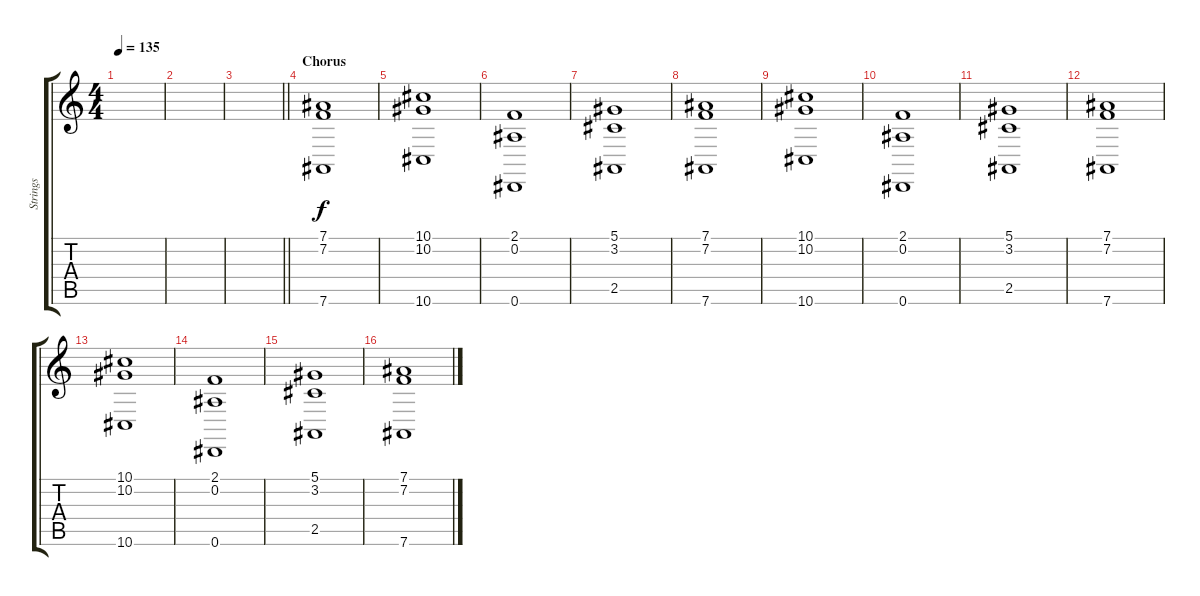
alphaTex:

\track ("Strings" "Strings") {instrument tremolostrings}
\staff {score tabs}
\tuning (Eb4 Bb3 Gb3 Db3 Ab2 Eb2) {hide}
\ts (4 4)
\tempo 135
\clef g2
\ks c
|
|
\barLineRight lightlight
|
\section ("" "Chorus")
(7.1 7.2 7.6).1 |
(10.1 10.2 10.6).1 |
(2.1 0.2 0.6).1 |
(5.1 3.2 2.5).1 |
(7.1 7.2 7.6).1 |
(10.1 10.2 10.6).1 |
(2.1 0.2 0.6).1 |
(5.1 3.2 2.5).1 |
(7.1 7.2 7.6).1 |
(10.1 10.2 10.6).1 |
(2.1 0.2 0.6).1 |
(5.1 3.2 2.5).1 |
(7.1 7.2 7.6).1
